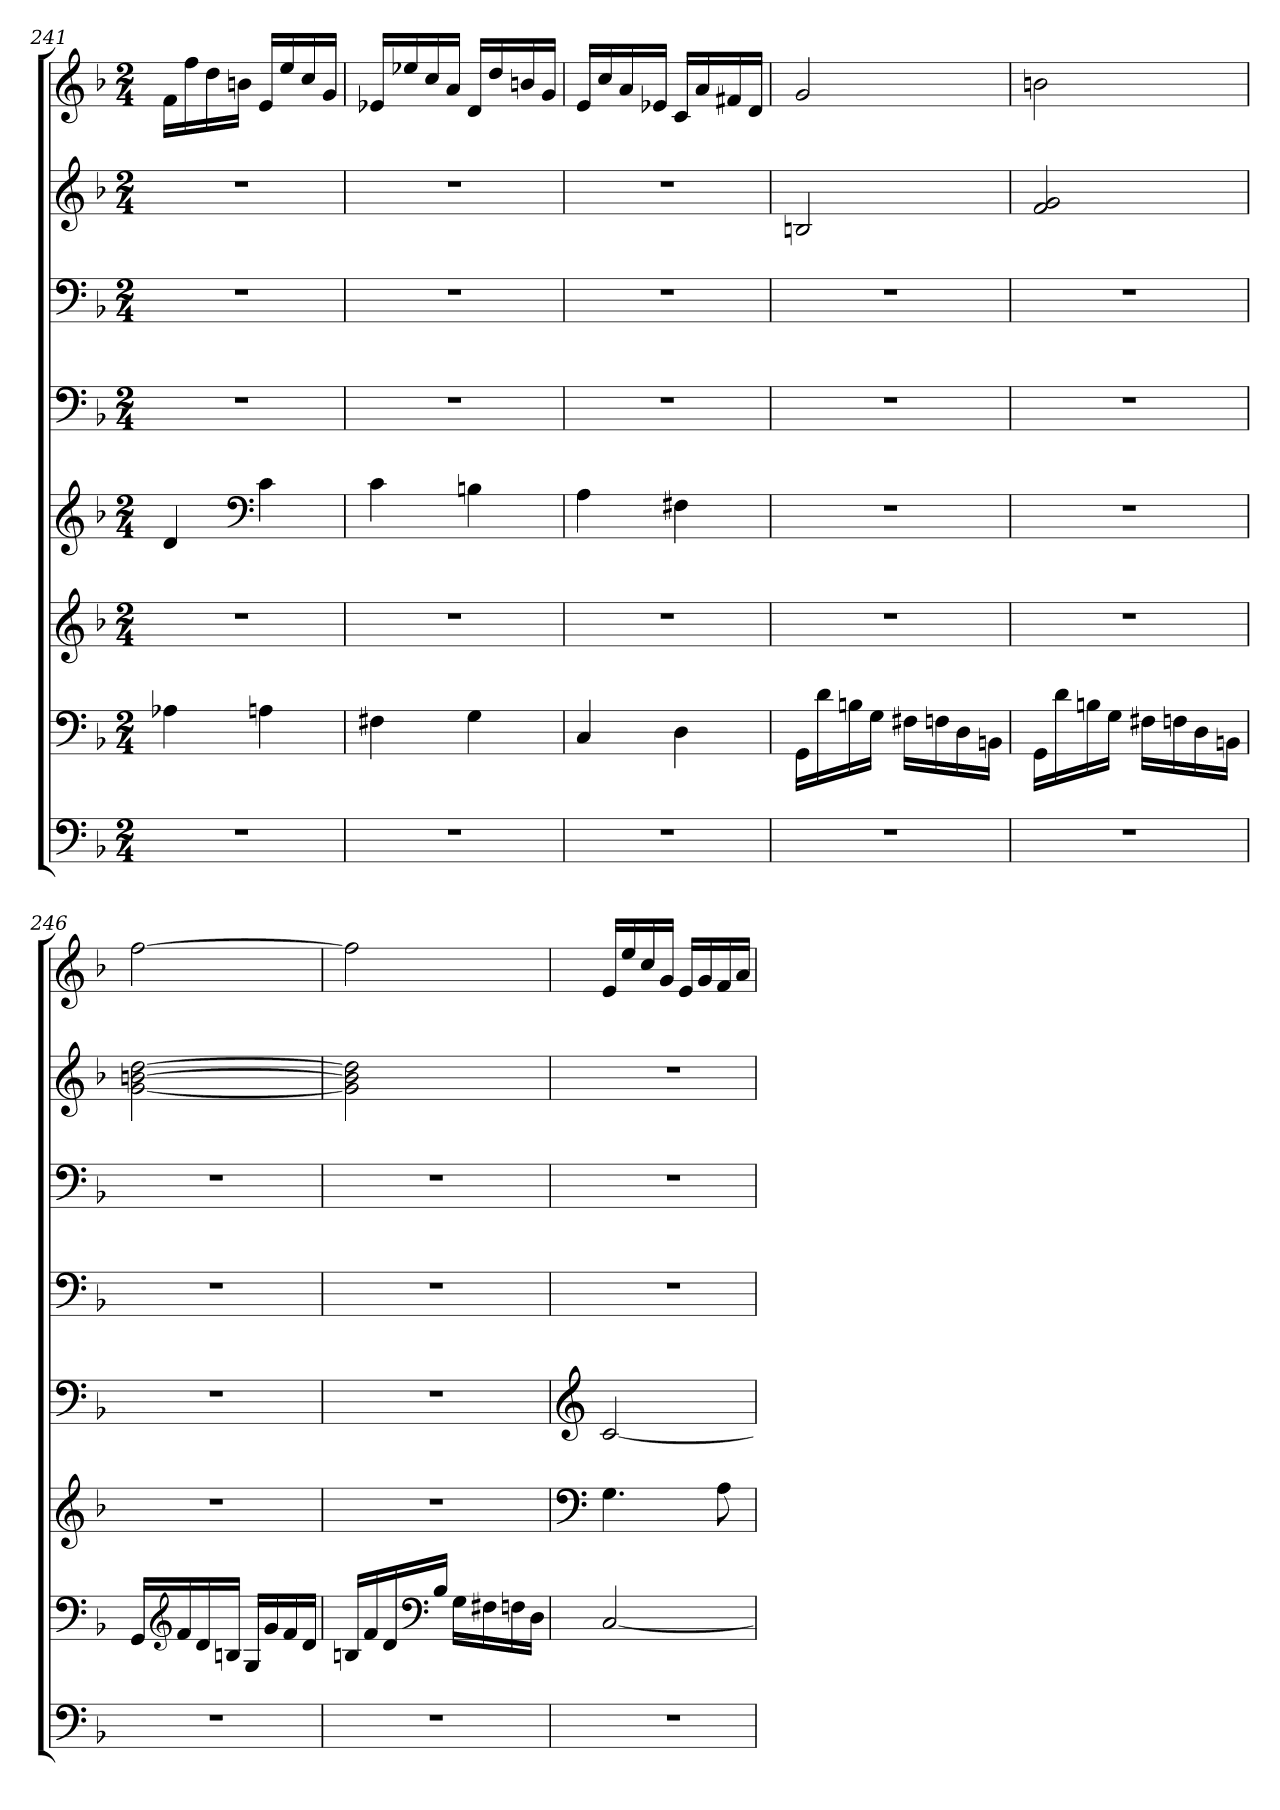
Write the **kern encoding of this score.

**kern	**kern	**kern	**kern	**kern	**kern	**kern	**kern
*part5	*part5	*part4	*part4	*part3	*part3	*part2	*part1
*staff8	*staff7	*staff6	*staff5	*staff4	*staff3	*staff2	*staff1
*clefF4	*clefF4	*clefG2	*clefG2	*clefF4	*clefF4	*clefG2	*clefG2
*k[b-]	*k[b-]	*k[b-]	*k[b-]	*k[b-]	*k[b-]	*k[b-]	*k[b-]
*M2/4	*M2/4	*M2/4	*M2/4	*M2/4	*M2/4	*M2/4	*M2/4
*MM96	*MM96	*MM96	*MM96	*MM96	*MM96	*MM96	*MM96
=241	=241	=241	=241	=241	=241	=241	=241
2r	4A-X\	2r	4d/	2r	2r	2r	16f\LL
.	.	.	.	.	.	.	16ff\
.	.	.	.	.	.	.	16dd\
.	.	.	.	.	.	.	16bn\JJ
*	*	*	*clefF4	*	*	*	*
.	4An\	.	4c\	.	.	.	16e/LL
.	.	.	.	.	.	.	16ee/
.	.	.	.	.	.	.	16cc/
*	*	*	*	*	*	*	*MM94
.	.	.	.	.	.	.	16g/JJ
=242	=242	=242	=242	=242	=242	=242	=242
*	*	*	*	*	*	*	*MM96
2r	4F#X\	2r	4c\	2r	2r	2r	16e-X/LL
.	.	.	.	.	.	.	16ee-X/
.	.	.	.	.	.	.	16cc/
.	.	.	.	.	.	.	16a/JJ
.	4G\	.	4Bn\	.	.	.	16d/LL
.	.	.	.	.	.	.	16dd/
.	.	.	.	.	.	.	16bn/
*	*	*	*	*	*	*	*MM94
.	.	.	.	.	.	.	16g/JJ
=243	=243	=243	=243	=243	=243	=243	=243
*	*	*	*	*	*	*	*MM96
2r	4C/	2r	4A\	2r	2r	2r	16e/LL
.	.	.	.	.	.	.	16cc/
.	.	.	.	.	.	.	16a/
*	*	*	*	*	*	*	*MM94
.	.	.	.	.	.	.	16e-X/JJ
.	4D\	.	4F#X\	.	.	.	16c/LL
.	.	.	.	.	.	.	16a/
.	.	.	.	.	.	.	16f#X/
*	*	*	*	*	*	*	*MM91
.	.	.	.	.	.	.	16d/JJ
!!LO:PB:g=z
=244	=244	=244	=244	=244	=244	=244	=244
*	*	*	*	*	*	*	*MM96
2r	16GG\LL	2r	2r	2r	2r	2Bn/	2g/
.	16d\	.	.	.	.	.	.
.	16Bn\	.	.	.	.	.	.
.	16G\JJ	.	.	.	.	.	.
.	16F#X\LL	.	.	.	.	.	.
.	16Fn\	.	.	.	.	.	.
.	16D\	.	.	.	.	.	.
.	16BBn\JJ	.	.	.	.	.	.
=245	=245	=245	=245	=245	=245	=245	=245
*	*	*	*	*	*	*	*MM96
2r	16GG\LL	2r	2r	2r	2r	2f/ 2g/	2bn\
.	16d\	.	.	.	.	.	.
.	16Bn\	.	.	.	.	.	.
.	16G\JJ	.	.	.	.	.	.
.	16F#X\LL	.	.	.	.	.	.
.	16Fn\	.	.	.	.	.	.
.	16D\	.	.	.	.	.	.
.	16BBn\JJ	.	.	.	.	.	.
=246	=246	=246	=246	=246	=246	=246	=246
*	*	*	*	*	*	*	*MM96
2r	16GG/LL	2r	2r	2r	2r	[2g\ [2bn\ [2dd\	[2ff\
*	*clefG2	*	*	*	*	*	*
.	16f/	.	.	.	.	.	.
.	16d/	.	.	.	.	.	.
.	16Bn/JJ	.	.	.	.	.	.
.	16G/LL	.	.	.	.	.	.
.	16g/	.	.	.	.	.	.
.	16f/	.	.	.	.	.	.
.	16d/JJ	.	.	.	.	.	.
!!LO:PB:g=z
=247	=247	=247	=247	=247	=247	=247	=247
2r	16Bn/LL	2r	2r	2r	2r	2g\] 2b\] 2dd\]	2ff\]
.	16f/	.	.	.	.	.	.
.	16d/	.	.	.	.	.	.
*	*clefF4	*	*	*	*	*	*
.	16B/JJ	.	.	.	.	.	.
.	16G\LL	.	.	.	.	.	.
.	16F#X\	.	.	.	.	.	.
.	16Fn\	.	.	.	.	.	.
.	16D\JJ	.	.	.	.	.	.
=248	=248	=248	=248	=248	=248	=248	=248
*	*	*clefF4	*clefG2	*	*	*	*
*	*	*	*	*	*	*	*MM96
2r	[2C/	4.G\	[2c/	2r	2r	2r	16e/LL
.	.	.	.	.	.	.	16ee/
.	.	.	.	.	.	.	16cc/
.	.	.	.	.	.	.	16g/JJ
.	.	.	.	.	.	.	16e/LL
.	.	.	.	.	.	.	16g/
.	.	8A\	.	.	.	.	16f/
.	.	.	.	.	.	.	16a/JJ
=	=	=	=	=	=	=	=
*-	*-	*-	*-	*-	*-	*-	*-
